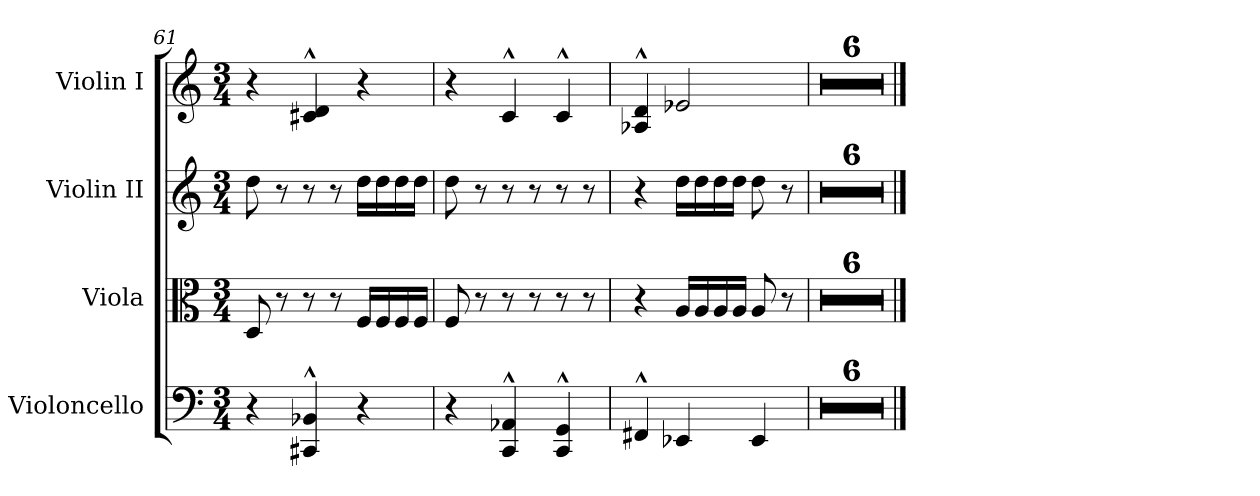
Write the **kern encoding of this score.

**kern	**kern	**kern	**kern
*part4	*part3	*part2	*part1
*staff4	*staff3	*staff2	*staff1
*I"Violoncello	*I"Viola	*I"Violin II	*I"Violin I
*I'Vc	*I'Vla	*I'Vln	*I'Vln
*clefF4	*clefC3	*clefG2	*clefG2
*k[]	*k[]	*k[]	*k[]
*M3/4	*M3/4	*M3/4	*M3/4
=61	=61	=61	=61
4r	8D/	8dd\	4r
.	8r	8r	.
4CC#X/^^ 4BB-X/^^	8r	8r	4c#X/^^ 4d/^^
.	8r	8r	.
4r	16F/LL	16dd\LL	4r
.	16F/	16dd\	.
.	16F/	16dd\	.
.	16F/JJ	16dd\JJ	.
=62	=62	=62	=62
4r	8F/	8dd\	4r
.	8r	8r	.
4CC/^^ 4AA-X/^^	8r	8r	4c^^/
.	8r	8r	.
4CC/^^ 4GG/^^	8r	8r	4c^^/
.	8r	8r	.
!!LO:LB:g=z
=63	=63	=63	=63
4FF#X^^/	4r	4r	4A-X/^^ 4d/^^
4EE-X/	16A/LL	16dd\LL	2e-X/
.	16A/	16dd\	.
.	16A/	16dd\	.
.	16A/JJ	16dd\JJ	.
4EE-/	8A/	8dd\	.
.	8r	8r	.
=64	=64	=64	=64
2.r	2.r	2.r	2.r
=65	=65	=65	=65
2.r	2.r	2.r	2.r
=66	=66	=66	=66
2.r	2.r	2.r	2.r
=67	=67	=67	=67
2.r	2.r	2.r	2.r
=68	=68	=68	=68
2.r	2.r	2.r	2.r
=69	=69	=69	=69
2.r	2.r	2.r	2.r
==	==	==	==
*-	*-	*-	*-
